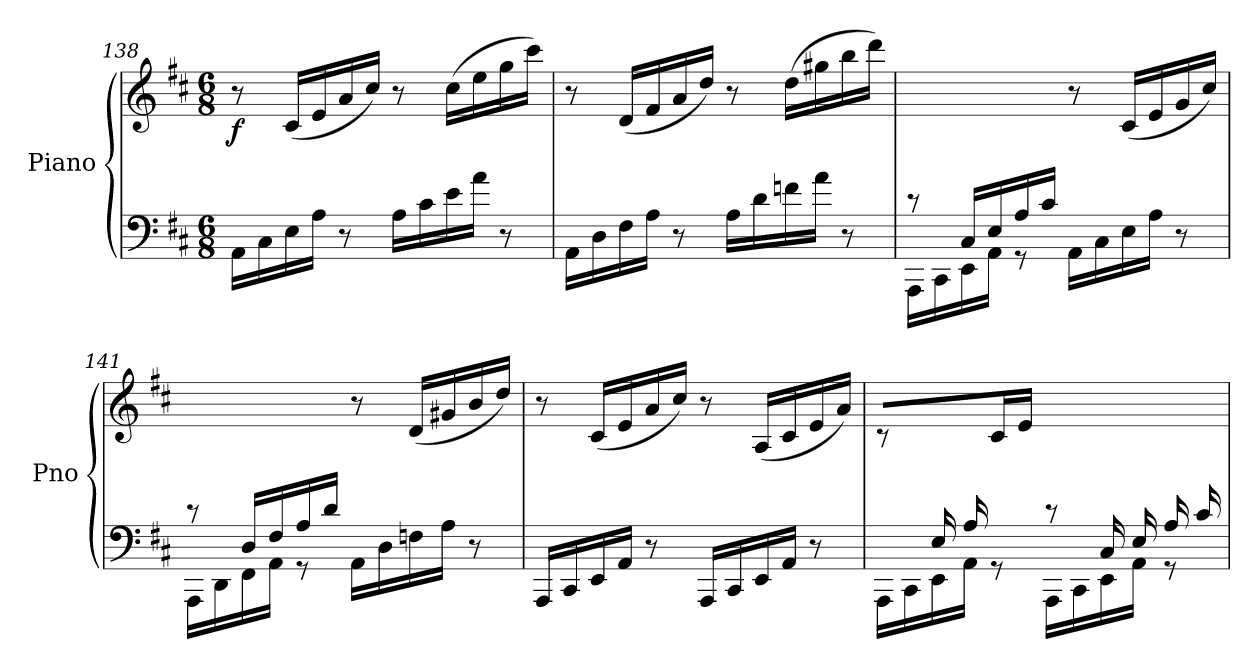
**kern	**kern	**dynam
*part1	*part1	*part1
*staff2	*staff1	*staff1/2
*I"Piano	*	*
*I'Pno	*	*
!!LO:LB:g=z
*clefF4	*clefG2	*
*k[f#c#]	*k[f#c#]	*
*D:	*D:	*
*M6/8	*M6/8	*
=138	=138	=138
!	!	!LO:DY:b
16AA\LL	8r	f
16C#\	.	.
16E\	(16c#/LL	.
16A\JJ	16e/	.
8r	16a/	.
.	16cc#/JJ)	.
16A\LL	8r	.
16c#\	.	.
16e\	(16cc#\LL	.
16a\JJ	16ee\	.
8r	16gg\	.
.	16ccc#\JJ)	.
=139	=139	=139
16AA\LL	8r	.
16D\	.	.
16F#\	(16d/LL	.
16A\JJ	16f#/	.
8r	16a/	.
.	16dd/JJ)	.
16A\LL	8r	.
16d\	.	.
16fn\	(16dd\LL	.
16a\JJ	16gg#X\	.
8r	16bb\	.
.	16ddd\JJ)	.
=140	=140	=140
*^	*	*
8ryy	16AAA\LL	8rCC	.
.	16CC#\	.	.
16C#/LL	16EE\	4ryy	.
16E/	16AA\JJ	.	.
16A/	8rGG	.	.
16c#/JJ	.	.	.
4.ryy	16AA\LL	8r	.
.	16C#\	.	.
.	16E\	(16c#/LL	.
.	16A\JJ	16e/	.
.	8r	16g/	.
.	.	16cc#/JJ)	.
=141	=141	=141	=141
8ryy	16AAA\LL	8rCC	.
.	16DD\	.	.
16D/LL	16FF#\	4ryy	.
16F#/	16AA\JJ	.	.
16A/	8rGG	.	.
16d/JJ	.	.	.
4.ryy	16AA\LL	8r	.
.	16D\	.	.
.	16Fn\	(16d/LL	.
.	16A\JJ	16g#X/	.
.	8r	16b/	.
.	.	16dd/JJ)	.
*v	*v	*	*
!!LO:LB:g=z
=142	=142	=142
16AAA/LL	8r	.
16CC#/	.	.
16EE/	(16c#/LL	.
16AA/JJ	16e/	.
8r	16a/	.
.	16cc#/JJ)	.
16AAA/LL	8r	.
16CC#/	.	.
16EE/	(16A/LL	.
16AA/JJ	16c#/	.
8r	16e/	.
.	16a/JJ)	.
=143	=143	=143
*^	*	*
8ryy	16AAA\LL	8r	.
.	16CC#\	.	.
(16E/LL	16EE\	8ryy	.
16A/	16AA\JJ	.	.
4ryy	8rGG	16c#/	.
.	.	16e/JJ)	.
.	16AAA\LL	8rCC	.
.	16CC#\	.	.
16C#/LL	16EE\	4ryy	.
16E/	16AA\JJ	.	.
16A/	8rGG	.	.
16c#/JJ	.	.	.
*v	*v	*	*
=	=	=
*-	*-	*-
